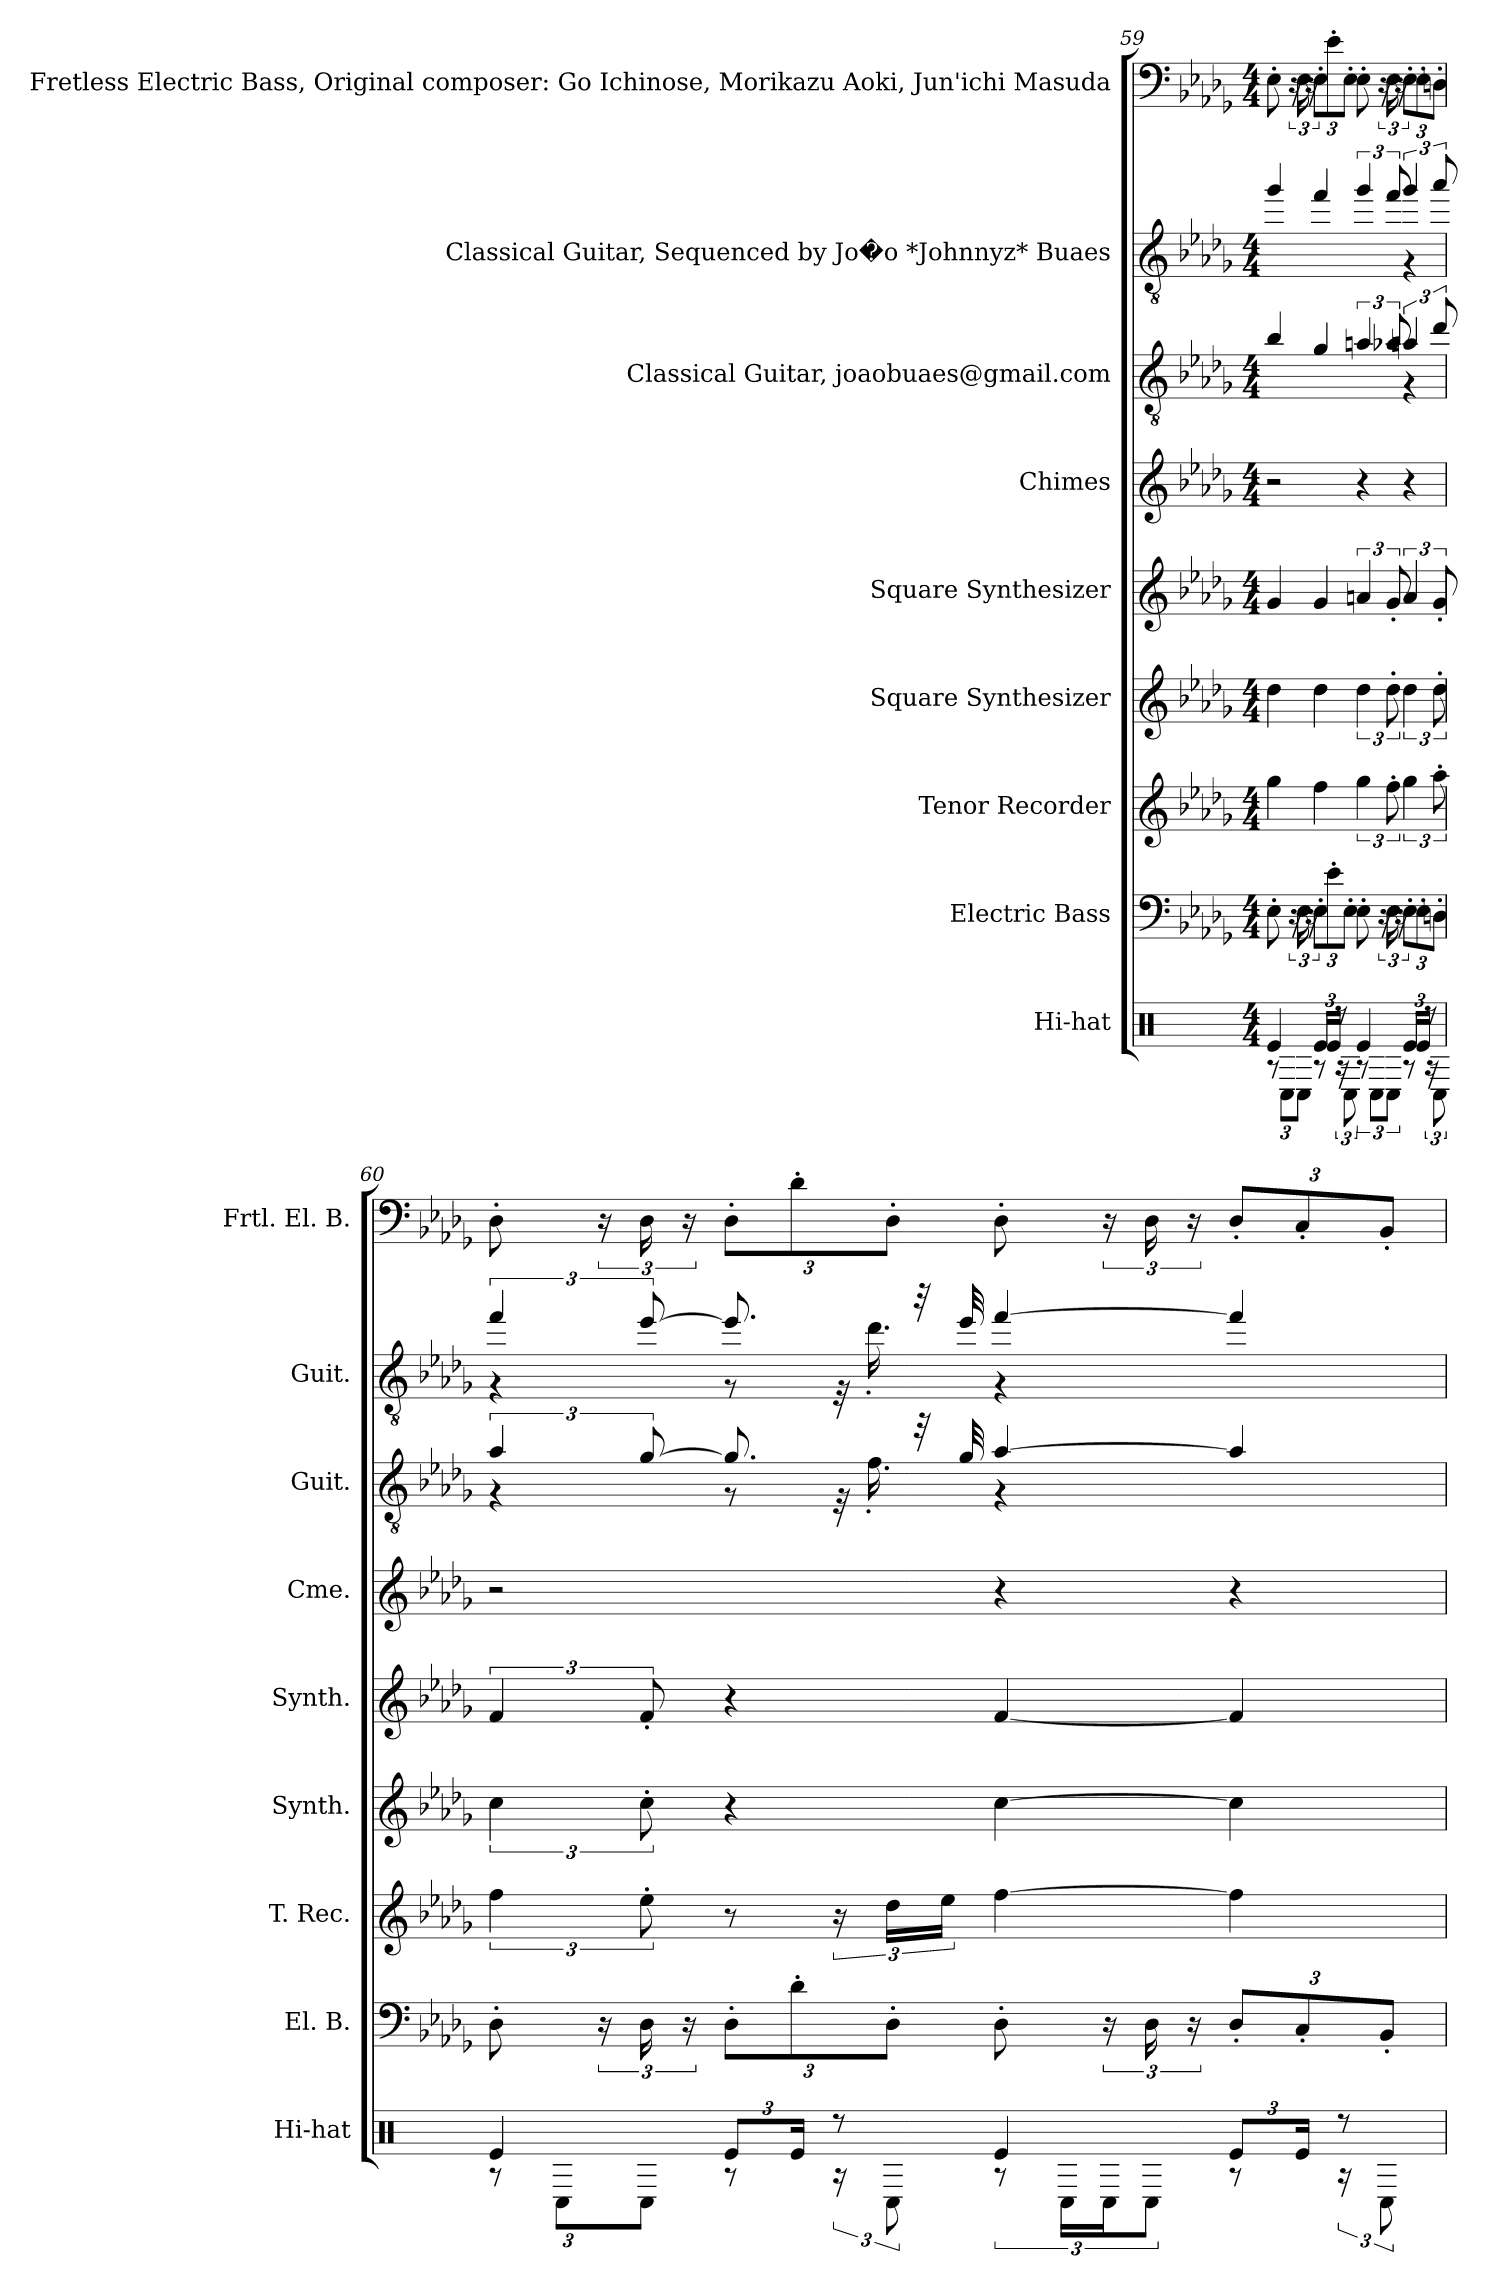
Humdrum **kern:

**kern	**kern	**kern	**kern	**kern	**kern	**kern	**kern	**kern
*part9	*part8	*part7	*part6	*part5	*part4	*part3	*part2	*part1
*staff9	*staff8	*staff7	*staff6	*staff5	*staff4	*staff3	*staff2	*staff1
*I"Hi-hat	*I"Electric Bass	*I"Tenor Recorder	*I"Square Synthesizer	*I"Square Synthesizer	*I"Chimes	*I"Classical Guitar, joaobuaes@gmail.com	*I"Classical Guitar, Sequenced by Jo�o *Johnnyz* Buaes	*I"Fretless Electric Bass, Original composer: Go Ichinose, Morikazu Aoki, Jun'ichi Masuda
*I'Hi-hat	*I'El. B.	*I'T. Rec.	*I'Synth.	*I'Synth.	*I'Cme.	*I'Guit.	*I'Guit.	*I'Frtl. El. B.
*clefX	*clefF4	*clefG2	*clefG2	*clefG2	*clefG2	*clefGv2	*clefGv2	*clefF4
*	*ITrd7c12	*	*	*	*	*	*	*ITrd7c12
*k[]	*k[b-e-a-d-g-]	*k[b-e-a-d-g-]	*k[b-e-a-d-g-]	*k[b-e-a-d-g-]	*k[b-e-a-d-g-]	*k[b-e-a-d-g-]	*k[b-e-a-d-g-]	*k[b-e-a-d-g-]
*M4/4	*M4/4	*M4/4	*M4/4	*M4/4	*M4/4	*M4/4	*M4/4	*M4/4
=59	=59	=59	=59	=59	=59	=59	=59	=59
*^	*	*	*	*	*	*^	*^	*
4Re/	12r	8EE-'\	4gg-\	4dd-\	4g-/	2r	4b-/	2.ryy	4gg-/	2.ryy	8EE-'\
.	12RC\L	.	.	.	.	.	.	.	.	.	.
.	.	24r	.	.	.	.	.	.	.	.	24r
.	12RC\J	24EE-\	.	.	.	.	.	.	.	.	24EE-\
.	.	24r	.	.	.	.	.	.	.	.	24r
*Xbrackettup	*	*Xbrackettup	*	*	*	*	*	*	*	*	*Xbrackettup
12Re/L	8r	12EE-'\L	4ff\	4dd-\	4g-/	.	4g-/	.	4ff/	.	12EE-'\L
24Re/Jk	.	12E-'\	.	.	.	.	.	.	.	.	12E-'\
*	*brackettup	*	*	*	*	*	*	*	*	*	*
8r	24r	.	.	.	.	.	.	.	.	.	.
.	12RC\	12EE-'\J	.	.	.	.	.	.	.	.	12EE-'\J
4Re/	12r	8EE-'\	6gg-\	6dd-\	6an/	4r	6an/	.	6gg-/	.	8EE-'\
.	12RC\L	.	.	.	.	.	.	.	.	.	.
*	*	*brackettup	*	*	*	*	*	*	*	*	*brackettup
.	.	24r	.	.	.	.	.	.	.	.	24r
.	12RC\J	24EE-\	12ff'\	12dd-'\	12g-'/	.	12a-X/	.	12ff/	.	24EE-\
.	.	24r	.	.	.	.	.	.	.	.	24r
*Xbrackettup	*	*Xbrackettup	*	*	*	*	*	*	*	*	*Xbrackettup
12Re/L	8r	12EE-'\L	6gg-\	6dd-\	6a/	4r	6an/	4r	6gg-/	4r	12EE-'\L
24Re/Jk	.	12EE-'\	.	.	.	.	.	.	.	.	12EE-'\
*	*brackettup	*	*	*	*	*	*	*	*	*	*
8r	24r	.	.	.	.	.	.	.	.	.	.
.	12RC\	12DDn'\J	12aa-'\	12dd-'\	12g-'/	.	12dd-/	.	12aa-/	.	12DDn'\J
!!LO:PB:g=z
=60	=60	=60	=60	=60	=60	=60	=60	=60	=60	=60	=60
4Re/	12r	8DD-'\	6ff\	6cc\	6f/	2r	6a-/	4r	6ff/	4r	8DD-'\
.	12RC\L	.	.	.	.	.	.	.	.	.	.
*	*	*brackettup	*	*	*	*	*	*	*	*	*brackettup
.	.	24r	.	.	.	.	.	.	.	.	24r
.	12RC\J	24DD-\	12ee-'\	12cc'\	12f'/	.	[12g-/	.	[12ee-/	.	24DD-\
.	.	24r	.	.	.	.	.	.	.	.	24r
*Xbrackettup	*	*Xbrackettup	*	*	*	*	*	*	*	*	*Xbrackettup
12Re/L	8r	12DD-'\L	8r	4r	4r	.	8.g-/]	8r	8.ee-/]	8r	12DD-'\L
24Re/Jk	.	12D-'\	.	.	.	.	.	.	.	.	12D-'\
*	*brackettup	*	*	*	*	*	*	*	*	*	*
8r	24r	.	24r	.	.	.	.	32r	.	32r	.
.	.	.	.	.	.	.	.	16.f'\	.	16.dd-'\	.
.	12RC\	12DD-'\J	24dd-\LL	.	.	.	.	.	.	.	12DD-'\J
.	.	.	.	.	.	.	32r	.	32r	.	.
.	.	.	24ee-\JJ	.	.	.	.	.	.	.	.
.	.	.	.	.	.	.	32g-/	.	32ee-/	.	.
4Re/	12r	8DD-'\	[4ff\	[4cc\	[4f/	4r	[4a-/	4r	[4ff/	4r	8DD-'\
.	24RC\LL	.	.	.	.	.	.	.	.	.	.
*	*Xbrackettup	*brackettup	*	*	*	*	*	*	*	*	*brackettup
.	24RC\J	24r	.	.	.	.	.	.	.	.	24r
.	12RC\J	24DD-\	.	.	.	.	.	.	.	.	24DD-\
.	.	24r	.	.	.	.	.	.	.	.	24r
*	*	*Xbrackettup	*	*	*	*	*	*	*	*	*Xbrackettup
12Re/L	8r	12DD-'/L	4ff\]	4cc\]	4f/]	4r	4a-/]	4ryy	4ff/]	4ryy	12DD-'/L
24Re/Jk	.	12CC'/	.	.	.	.	.	.	.	.	12CC'/
*	*brackettup	*	*	*	*	*	*	*	*	*	*
8r	24r	.	.	.	.	.	.	.	.	.	.
.	12RC\	12BBB-'/J	.	.	.	.	.	.	.	.	12BBB-'/J
*	*	*	*	*	*	*	*v	*v	*	*	*
*v	*v	*	*	*	*	*	*	*v	*v	*
=	=	=	=	=	=	=	=	=
*-	*-	*-	*-	*-	*-	*-	*-	*-
